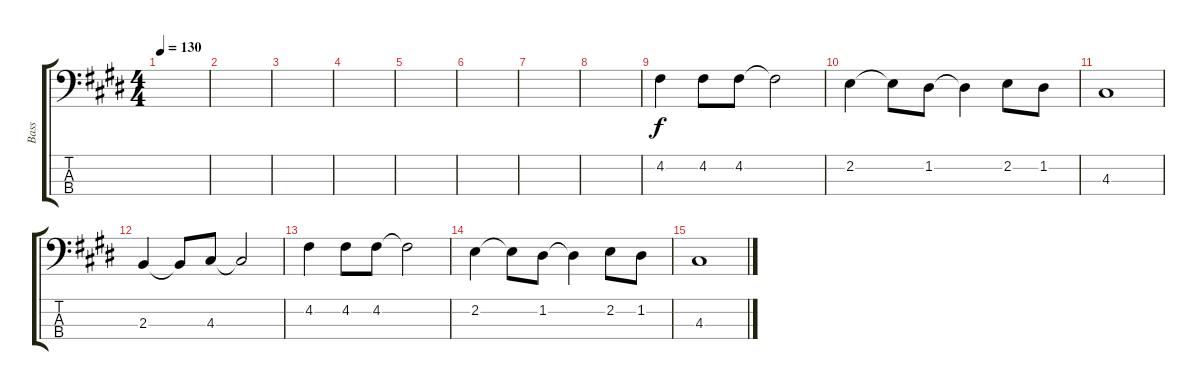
\track ("Bass" "Bass") {instrument synthbass1}
\staff {score tabs}
\tuning (G2 D2 A1 E1) {hide}
\ts (4 4)
\tempo 130
\clef f4
\ks c#minor
|
|
|
|
|
|
|
|
4.2.4 4.2.8 4.2.8 4.2{t}.2 |
2.2.4 2.2{t}.8 1.2.8 1.2{t}.4 2.2.8 1.2.8 |
4.3.1 |
2.3.4 2.3{t}.8 4.3.8 4.3{t}.2 |
4.2.4 4.2.8 4.2.8 4.2{t}.2 |
2.2.4 2.2{t}.8 1.2.8 1.2{t}.4 2.2.8 1.2.8 |
4.3.1
